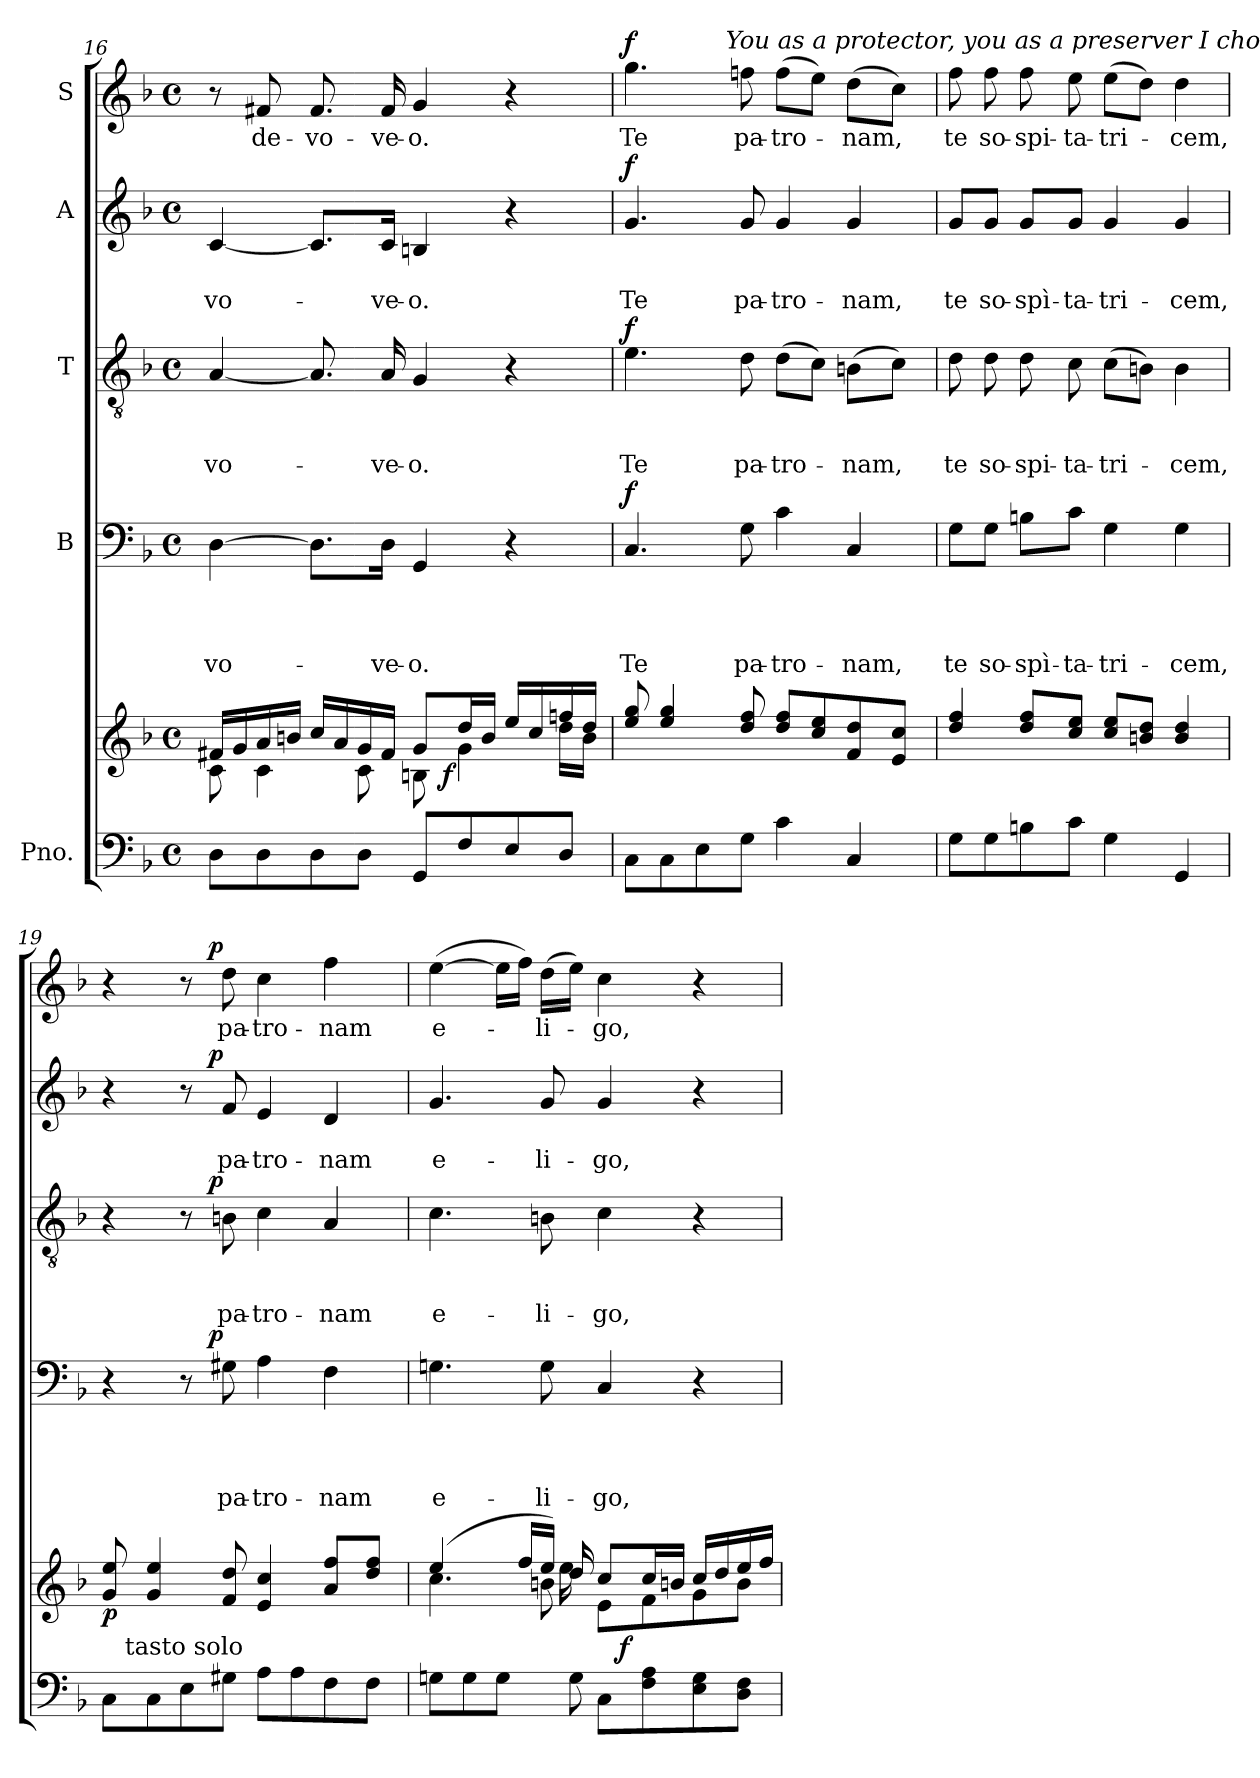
**kern	**kern	**dynam	**kern	**text	**text	**text	**text	**dynam	**kern	**text	**text	**text	**dynam	**kern	**text	**text	**dynam	**kern	**text	**dynam
*part5	*part5	*part5	*part4	*part4	*part4	*part4	*part4	*part4	*part3	*part3	*part3	*part3	*part3	*part2	*part2	*part2	*part2	*part1	*part1	*part1
*staff6	*staff5	*staff5/6	*staff4	*staff4	*staff4	*staff4	*staff4	*staff4	*staff3	*staff3	*staff3	*staff3	*staff3	*staff2	*staff2	*staff2	*staff2	*staff1	*staff1	*staff1
*I"Pno.	*	*	*I"B	*	*	*	*	*	*I"T	*	*	*	*	*I"A	*	*	*	*I"S	*	*
*clefF4	*clefG2	*	*clefF4	*	*	*	*	*	*clefGv2	*	*	*	*	*clefG2	*	*	*	*clefG2	*	*
*k[b-]	*k[b-]	*	*k[b-]	*	*	*	*	*	*k[b-]	*	*	*	*	*k[b-]	*	*	*	*k[b-]	*	*
*F:	*F:	*	*F:	*	*	*	*	*	*F:	*	*	*	*	*F:	*	*	*	*F:	*	*
*M4/4	*M4/4	*	*M4/4	*	*	*	*	*	*M4/4	*	*	*	*	*M4/4	*	*	*	*M4/4	*	*
*met(c)	*met(c)	*	*met(c)	*	*	*	*	*	*met(c)	*	*	*	*	*met(c)	*	*	*	*met(c)	*	*
=16	=16	=16	=16	=16	=16	=16	=16	=16	=16	=16	=16	=16	=16	=16	=16	=16	=16	=16	=16	=16
*	*^	*	*	*	*	*	*	*	*	*	*	*	*	*	*	*	*	*	*	*
!	!	!	!	!	!	!	!	!LO:LY:b	!	!	!	!	!LO:LY:b	!	!	!	!LO:LY:b	!	!	!	!
*	*	*^	*	*	*	*	*	*	*	*	*	*	*	*	*	*	*	*	*	*	*
8D\L	16f#X/LL	8c\	2ryy	.	[>4D\	.	.	.	-vo-	.	[<4A/	.	.	-vo-	.	[<4c/	.	-vo-	.	8r	.	.
.	16g/	.	.	.	.	.	.	.	.	.	.	.	.	.	.	.	.	.	.	.	.	.
!	!	!	!	!	!	!	!	!	!	!	!	!	!	!	!	!	!	!	!	!	!LO:LY:b	!
8D\	16a/	4c\	.	.	.	.	.	.	.	.	.	.	.	.	.	.	.	.	.	8f#X/	de-	.
.	16bn/JJ	.	.	.	.	.	.	.	.	.	.	.	.	.	.	.	.	.	.	.	.	.
!	!	!	!	!	!	!	!	!	!	!	!	!	!	!	!	!	!	!	!	!	!LO:LY:b	!
8D\	16cc/LL	.	.	.	8.D\L]	.	.	.	.	.	8.A/]	.	.	.	.	8.c/L]	.	.	.	8.f#/	-vo-	.
.	16a/	.	.	.	.	.	.	.	.	.	.	.	.	.	.	.	.	.	.	.	.	.
8D\J	16g/	8c\	.	.	.	.	.	.	.	.	.	.	.	.	.	.	.	.	.	.	.	.
!	!	!	!	!	!	!	!	!	!LO:LY:b	!	!	!	!	!LO:LY:b	!	!	!	!LO:LY:b	!	!	!LO:LY:b	!
.	16f#/JJ	.	.	.	16D\Jk	.	.	.	-ve-	.	16A/	.	.	-ve-	.	16c/Jk	.	-ve-	.	16f#/	-ve-	.
!	!	!	!	!	!	!	!	!	!LO:LY:b	!	!	!	!	!LO:LY:b	!	!	!	!LO:LY:b	!	!	!LO:LY:b	!
8GG/L	8g/L	8Bn\	16.ryy	.	4GG/	.	.	.	-o.	.	4G/	.	.	-o.	.	4Bn/	.	-o.	.	4g/	-o.	.
!	!	!	!	!LO:DY:b	!	!	!	!	!	!	!	!	!	!	!	!	!	!	!	!	!	!
.	.	.	4ryy	f	.	.	.	.	.	.	.	.	.	.	.	.	.	.	.	.	.	.
8F/	16dd/L	4g\	.	.	.	.	.	.	.	.	.	.	.	.	.	.	.	.	.	.	.	.
.	16b/JJ	.	.	.	.	.	.	.	.	.	.	.	.	.	.	.	.	.	.	.	.	.
8E/	16ee/LL	.	.	.	4r	.	.	.	.	.	4r	.	.	.	.	4r	.	.	.	4r	.	.
.	16cc/	.	.	.	.	.	.	.	.	.	.	.	.	.	.	.	.	.	.	.	.	.
.	.	.	8ryy	.	.	.	.	.	.	.	.	.	.	.	.	.	.	.	.	.	.	.
8D/J	16ffn/	16dd\LL	.	.	.	.	.	.	.	.	.	.	.	.	.	.	.	.	.	.	.	.
.	16dd/JJ	16b\JJ	.	.	.	.	.	.	.	.	.	.	.	.	.	.	.	.	.	.	.	.
.	.	.	32ryy	.	.	.	.	.	.	.	.	.	.	.	.	.	.	.	.	.	.	.
!!LO:LB:g=z
=17	=17	=17	=17	=17	=17	=17	=17	=17	=17	=17	=17	=17	=17	=17	=17	=17	=17	=17	=17	=17	=17	=17
!	!	!	!	!	!	!	!	!	!LO:LY:b	!LO:DY:a	!	!	!	!LO:LY:b	!LO:DY:a	!	!	!LO:LY:b	!LO:DY:a	!	!LO:LY:b	!LO:DY:a
*	*v	*v	*v	*	*	*	*	*	*	*	*	*	*	*	*	*	*	*	*	*^	*	*
8C\L	8ee/ 8gg/	.	4.C/	.	.	.	Te	f	4.e\	.	.	Te	f	4.g/	.	Te	f	4.gg\	4ryy	Te	f
8C\	4ee/ 4gg/	.	.	.	.	.	.	.	.	.	.	.	.	.	.	.	.	.	.	.	.
8E\	.	.	.	.	.	.	.	.	.	.	.	.	.	.	.	.	.	.	16.ryy	.	.
!	!	!	!	!	!	!	!	!	!	!	!	!	!	!	!	!	!	!	!LO:TX:a:i:t=You as a protector, you as a preserver I choose.	!	!
.	.	.	.	.	.	.	.	.	.	.	.	.	.	.	.	.	.	.	2ryy	.	.
!	!	!	!	!	!	!	!LO:LY:b	!	!	!	!	!LO:LY:b	!	!	!	!LO:LY:b	!	!	!	!LO:LY:b	!
8G\J	8dd/ 8ff/	.	8G\	.	.	.	pa-	.	8d\	.	.	pa-	.	8g/	.	pa-	.	8ffn\	.	pa-	.
!	!	!	!	!	!	!	!LO:LY:b:rj	!	!	!	!	!LO:LY:b	!	!	!	!LO:LY:b:rj	!	!	!	!LO:LY:b	!
4c\	8dd/ 8ff/L	.	4c\	.	.	.	-tro-	.	(>8d\L	.	.	-tro-	.	4g/	.	-tro-	.	(>8ff\L	.	-tro-	.
.	8cc/ 8ee/	.	.	.	.	.	.	.	8c\J)	.	.	.	.	.	.	.	.	8ee\J)	.	.	.
!	!	!	!	!	!	!	!LO:LY:b	!	!	!	!	!LO:LY:b	!	!	!	!LO:LY:b	!	!	!	!LO:LY:b	!
4C/	8f/ 8dd/	.	4C/	.	.	.	-nam,	.	(>8Bn\L	.	.	-nam,	.	4g/	.	-nam,	.	(>8dd\L	.	-nam,	.
.	.	.	.	.	.	.	.	.	.	.	.	.	.	.	.	.	.	.	8ryy	.	.
.	8e/ 8cc/J	.	.	.	.	.	.	.	8c\J)	.	.	.	.	.	.	.	.	8cc\J)	.	.	.
.	.	.	.	.	.	.	.	.	.	.	.	.	.	.	.	.	.	.	32ryy	.	.
=18	=18	=18	=18	=18	=18	=18	=18	=18	=18	=18	=18	=18	=18	=18	=18	=18	=18	=18	=18	=18	=18
!	!	!	!	!	!	!	!LO:LY:b	!	!	!	!	!LO:LY:b	!	!	!	!LO:LY:b	!	!	!	!LO:LY:b	!
*	*	*	*	*	*	*	*	*	*	*	*	*	*	*	*	*	*	*v	*v	*	*
8G\L	4dd/ 4ff/	.	8G\L	.	.	.	te	.	8d\	.	.	te	.	8g/L	.	te	.	8ff\	te	.
!	!	!	!	!	!	!	!LO:LY:b	!	!	!	!	!LO:LY:b	!	!	!	!LO:LY:b	!	!	!LO:LY:b	!
8G\	.	.	8G\J	.	.	.	so-	.	8d\	.	.	so-	.	8g/J	.	so-	.	8ff\	so-	.
!	!	!	!	!	!	!	!LO:LY:b	!	!	!	!	!LO:LY:b	!	!	!	!LO:LY:b	!	!	!LO:LY:b	!
8Bn\	8dd/ 8ff/L	.	8Bn\L	.	.	.	-spì-	.	8d\	.	.	-spi-	.	8g/L	.	-spì-	.	8ff\	-spi-	.
!	!	!	!	!	!	!	!LO:LY:b	!	!	!	!	!LO:LY:b:rj	!	!	!	!LO:LY:b	!	!	!LO:LY:b:rj	!
8c\J	8cc/ 8ee/J	.	8c\J	.	.	.	-ta-	.	8c\	.	.	-ta-	.	8g/J	.	-ta-	.	8ee\	-ta-	.
!	!	!	!	!	!	!	!LO:LY:b:rj	!	!	!	!	!LO:LY:b	!	!	!	!LO:LY:b:rj	!	!	!LO:LY:b	!
4G\	8cc/ 8ee/L	.	4G\	.	.	.	-tri-	.	(>8c\L	.	.	-tri-	.	4g/	.	-tri-	.	(>8ee\L	-tri-	.
.	8bn/ 8dd/J	.	.	.	.	.	.	.	8Bn\J)	.	.	.	.	.	.	.	.	8dd\J)	.	.
!	!	!	!	!	!	!	!LO:LY:b	!	!	!	!	!LO:LY:b	!	!	!	!LO:LY:b	!	!	!LO:LY:b	!
4GG/	4b/ 4dd/	.	4G\	.	.	.	-cem,	.	4B\	.	.	-cem,	.	4g/	.	-cem,	.	4dd\	-cem,	.
=19	=19	=19	=19	=19	=19	=19	=19	=19	=19	=19	=19	=19	=19	=19	=19	=19	=19	=19	=19	=19
!	!	!LO:DY:b	!	!	!	!	!	!	!	!	!	!	!	!	!	!	!	!	!	!
*^	*	*	*^	*	*	*	*	*	*^	*	*	*	*	*^	*	*	*	*^	*	*
8C\L	16ryy	8g/ 8ee/	p	4r	4ryy	.	.	.	.	.	4r	4ryy	.	.	.	.	4r	4ryy	.	.	.	4r	4ryy	.	.
!	!LO:TX:a:t=tasto solo	!	!	!	!	!	!	!	!	!	!	!	!	!	!	!	!	!	!	!	!	!	!	!	!
.	2...ryy	.	.	.	.	.	.	.	.	.	.	.	.	.	.	.	.	.	.	.	.	.	.	.	.
8C\	.	4g/ 4ee/	.	.	.	.	.	.	.	.	.	.	.	.	.	.	.	.	.	.	.	.	.	.	.
8E\	.	.	.	8r	16.ryy	.	.	.	.	.	8r	16.ryy	.	.	.	.	8r	16.ryy	.	.	.	8r	16.ryy	.	.
!	!	!	!	!	!	!	!	!	!	!LO:DY:a	!	!	!	!	!	!LO:DY:a	!	!	!	!	!LO:DY:a	!	!	!	!LO:DY:a
.	.	.	.	.	2ryy	.	.	.	.	p	.	2ryy	.	.	.	p	.	2ryy	.	.	p	.	2ryy	.	p
!	!	!	!	!	!	!	!	!	!LO:LY:b	!	!	!	!	!	!LO:LY:b	!	!	!	!	!LO:LY:b	!	!	!	!LO:LY:b	!
8G#X\J	.	8f/ 8dd/	.	8G#X\	.	.	.	.	pa-	.	8Bn\	.	.	.	pa-	.	8f/	.	.	pa-	.	8dd\	.	pa-	.
!	!	!	!	!	!	!	!	!	!LO:LY:b:rj	!	!	!	!	!	!LO:LY:b:rj	!	!	!	!	!LO:LY:b:rj	!	!	!	!LO:LY:b:rj	!
8A\L	.	4e/ 4cc/	.	4A\	.	.	.	.	-tro-	.	4c\	.	.	.	-tro-	.	4e/	.	.	-tro-	.	4cc\	.	-tro-	.
8A\	.	.	.	.	.	.	.	.	.	.	.	.	.	.	.	.	.	.	.	.	.	.	.	.	.
!	!	!	!	!	!	!	!	!	!LO:LY:b	!	!	!	!	!	!LO:LY:b	!	!	!	!	!LO:LY:b	!	!	!	!LO:LY:b	!
8F\	.	8a/ 8ff/L	.	4F\	.	.	.	.	-nam	.	4A/	.	.	.	-nam	.	4d/	.	.	-nam	.	4ff\	.	-nam	.
.	.	.	.	.	8ryy	.	.	.	.	.	.	8ryy	.	.	.	.	.	8ryy	.	.	.	.	8ryy	.	.
8F\J	.	8dd/ 8ff/J	.	.	.	.	.	.	.	.	.	.	.	.	.	.	.	.	.	.	.	.	.	.	.
.	.	.	.	.	32ryy	.	.	.	.	.	.	32ryy	.	.	.	.	.	32ryy	.	.	.	.	32ryy	.	.
=20	=20	=20	=20	=20	=20	=20	=20	=20	=20	=20	=20	=20	=20	=20	=20	=20	=20	=20	=20	=20	=20	=20	=20	=20	=20
*	*^	*^	*	*	*	*	*	*	*	*	*	*	*	*	*	*	*	*	*	*	*	*	*	*	*
*	*	*	*	*^	*	*	*	*	*	*	*	*	*	*	*	*	*	*	*	*	*	*	*	*	*	*	*
*	*	*	*	*	*^	*	*	*	*	*	*	*	*	*	*	*	*	*	*	*	*	*	*	*	*	*	*	*
!	!	!	!	!	!	!	!	!	!	!	!	!	!LO:LY:b	!	!	!	!	!	!LO:LY:b	!	!	!	!	!LO:LY:b	!	!	!	!LO:LY:b	!
*	*	*	*	*	*	*	*	*v	*v	*	*	*	*	*	*	*	*	*	*	*	*v	*v	*	*	*	*v	*v	*	*
*	*	*	*	*	*	*	*	*	*	*	*	*	*	*v	*v	*	*	*	*	*	*	*	*	*	*	*
8Gn\L	4..ryy	2ryy	(4ee/	4.cc\	4ryy	4..ryy	.	4.Gn\	.	.	.	e-	.	4.c\	.	.	e-	.	4.g/	.	e-	.	(>[>4ee\	e-	.
8G\	.	.	.	.	.	.	.	.	.	.	.	.	.	.	.	.	.	.	.	.	.	.	.	.	.
8G\J	.	.	2.ryy	.	16ryy	.	.	.	.	.	.	.	.	.	.	.	.	.	.	.	.	.	16ee\LL]	.	.
.	.	.	.	.	16ff/LL	.	.	.	.	.	.	.	.	.	.	.	.	.	.	.	.	.	16ff\JJ)	.	.
!	!	!	!	!	!	!	!	!	!	!	!	!LO:LY:b	!	!	!	!	!LO:LY:b	!	!	!	!LO:LY:b	!	!	!LO:LY:b	!
8.ryy	.	.	.	8bn\	16ee/JJ)	.	.	8G\	.	.	.	-li-	.	8Bn\	.	.	-li-	.	8g/	.	-li-	.	(>16dd\LL	-li-	.
.	8G\	.	.	.	16dd/	16ee\	.	.	.	.	.	.	.	.	.	.	.	.	.	.	.	.	16ee\JJ)	.	.
!	!	!	!	!	!	!	!	!	!	!	!	!LO:LY:b	!	!	!	!	!LO:LY:b	!	!	!	!LO:LY:b	!	!	!LO:LY:b	!
.	.	8C\L	.	8e\L	8cc/L	2ryy	.	4C/	.	.	.	-go,	.	4c\	.	.	-go,	.	4g/	.	-go,	.	4cc\	-go,	.
!	!	!	!	!	!	!	!LO:DY:a=2	!	!	!	!	!	!	!	!	!	!	!	!	!	!	!	!	!	!
4..ryy	4..ryy	.	.	.	.	.	f	.	.	.	.	.	.	.	.	.	.	.	.	.	.	.	.	.	.
.	.	8F\ 8A\	.	8f\	16cc/L	.	.	.	.	.	.	.	.	.	.	.	.	.	.	.	.	.	.	.	.
.	.	.	.	.	16bn/JJ	.	.	.	.	.	.	.	.	.	.	.	.	.	.	.	.	.	.	.	.
.	.	8E\ 8G\	.	8g\	16cc/LL	.	.	4r	.	.	.	.	.	4r	.	.	.	.	4r	.	.	.	4r	.	.
.	.	.	.	.	16dd/	.	.	.	.	.	.	.	.	.	.	.	.	.	.	.	.	.	.	.	.
.	.	8D\ 8F\J	.	8b\J	16ee/	.	.	.	.	.	.	.	.	.	.	.	.	.	.	.	.	.	.	.	.
.	.	.	.	.	16ff/JJ	.	.	.	.	.	.	.	.	.	.	.	.	.	.	.	.	.	.	.	.
*v	*v	*v	*	*	*	*	*	*	*	*	*	*	*	*	*	*	*	*	*	*	*	*	*	*	*
*	*v	*v	*v	*v	*	*	*	*	*	*	*	*	*	*	*	*	*	*	*	*	*	*	*
=	=	=	=	=	=	=	=	=	=	=	=	=	=	=	=	=	=	=	=	=
*-	*-	*-	*-	*-	*-	*-	*-	*-	*-	*-	*-	*-	*-	*-	*-	*-	*-	*-	*-	*-
